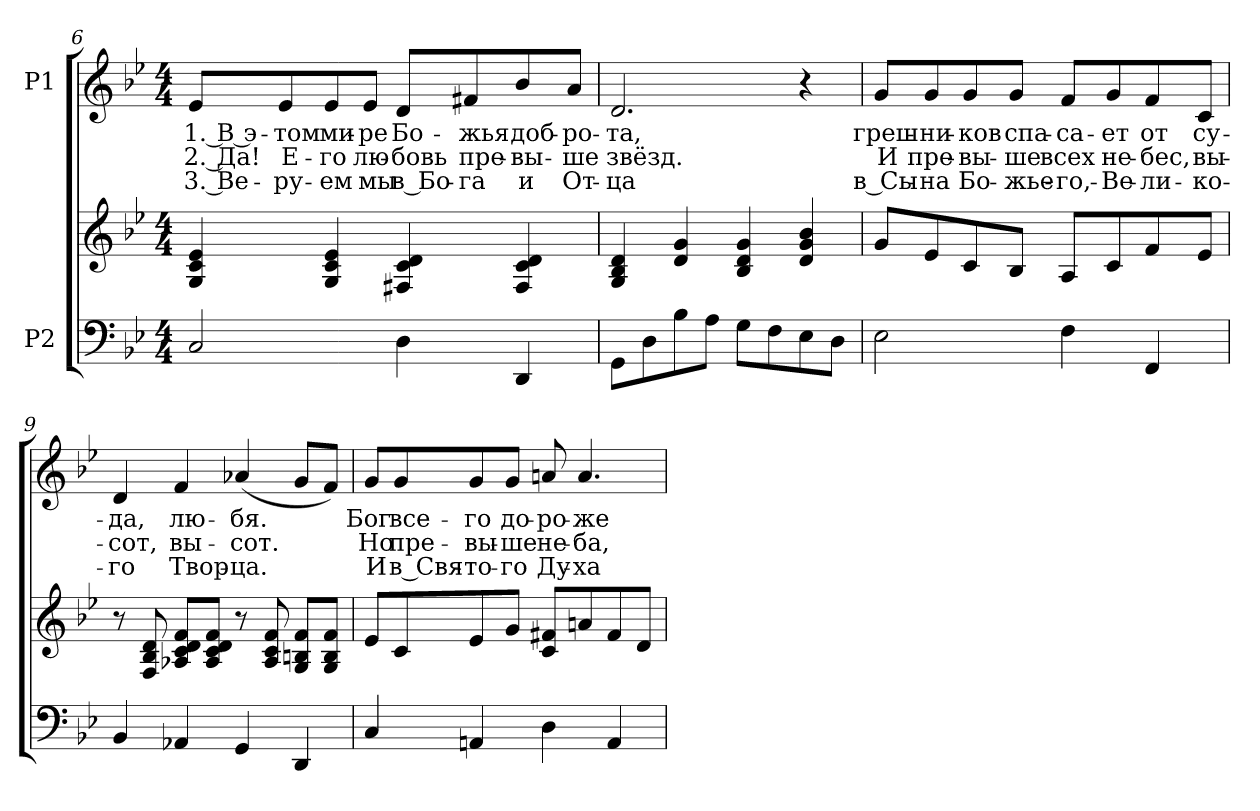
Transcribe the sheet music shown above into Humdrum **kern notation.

**kern	**kern	**kern	**text	**text	**text
*part2	*part2	*part1	*part1	*part1	*part1
*staff3	*staff2	*staff1	*staff1	*staff1	*staff1
*I"P2	*	*I"P1	*	*	*
*clefF4	*clefG2	*clefG2	*	*	*
*k[b-e-]	*k[b-e-]	*k[b-e-]	*	*	*
*B-:	*B-:	*B-:	*	*	*
*M4/4	*M4/4	*M4/4	*	*	*
=6	=6	=6	=6	=6	=6
!	!	!	!LO:LY:b:color=#000000	!LO:LY:b:color=#000000	!LO:LY:b:color=#000000
2Ci/	4Gi/ 4ci 4e-i	8e-i/L	1. В э-	2. Да!	3. Ве-
!	!	!	!LO:LY:b:color=#000000	!LO:LY:b:color=#000000	!LO:LY:b:color=#000000
.	.	8e-i/	-том	Е-	-ру-
!	!	!	!LO:LY:b:color=#000000	!LO:LY:b:color=#000000	!LO:LY:b:color=#000000
.	4Gi/ 4ci 4e-i	8e-i/	ми-	-го	-ем
!	!	!	!LO:LY:b:color=#000000	!LO:LY:b:color=#000000	!LO:LY:b:color=#000000
.	.	8e-i/J	-ре	лю-	мы
!	!	!	!LO:LY:b:color=#000000	!LO:LY:b:color=#000000	!LO:LY:b:color=#000000
4Di\	4F#Xi/ 4ci 4di	8di/L	Бо-	-бовь	в Бо-
!	!	!	!LO:LY:b:color=#000000	!LO:LY:b:color=#000000	!LO:LY:b:color=#000000
.	.	8f#Xi/	-жья	пре-	-га
!	!	!	!LO:LY:b:color=#000000	!LO:LY:b:color=#000000	!LO:LY:b:color=#000000
4DDi/	4F#i/ 4ci 4di	8b-i/	доб-	-вы-	и
!	!	!	!LO:LY:b:color=#000000	!LO:LY:b:color=#000000	!LO:LY:b:color=#000000
.	.	8ai/J	-ро-	-ше	От-
=7	=7	=7	=7	=7	=7
!	!	!	!LO:LY:b:color=#000000	!LO:LY:b:color=#000000	!LO:LY:b:color=#000000
8GGi\L	4Gi/ 4B-i 4di	2.di/	-та,	звёзд.	-ца
8Di\	.	.	.	.	.
8B-i\	4di/ 4gi	.	.	.	.
8Ai\J	.	.	.	.	.
8Gi\L	4B-i/ 4di 4gi	.	.	.	.
8Fi\	.	.	.	.	.
8E-i\	4di/ 4gi 4b-i	4r	.	.	.
8Di\J	.	.	.	.	.
!!LO:LB:g=z
=8	=8	=8	=8	=8	=8
!	!	!	!LO:LY:b:color=#000000	!LO:LY:b:color=#000000	!LO:LY:b:color=#000000
2E-i\	8gi/L	8gi/L	греш-	И	в Сы-
!	!	!	!LO:LY:b:color=#000000	!LO:LY:b:color=#000000	!LO:LY:b:color=#000000
.	8e-i/	8gi/	-ни-	пре-	-на
!	!	!	!LO:LY:b:color=#000000	!LO:LY:b:color=#000000	!LO:LY:b:color=#000000
.	8ci/	8gi/	-ков	-вы-	Бо-
!	!	!	!LO:LY:b:color=#000000	!LO:LY:b:color=#000000	!LO:LY:b:color=#000000
.	8B-i/J	8gi/J	спа-	-ше	-жье-
!	!	!	!LO:LY:b:color=#000000	!LO:LY:b:color=#000000	!LO:LY:b:color=#000000
4Fi\	8Ai/L	8fi/L	-са-	всех	-го,-
!	!	!	!LO:LY:b:color=#000000	!LO:LY:b:color=#000000	!LO:LY:b:color=#000000
.	8ci/	8gi/	-ет	не-	-Ве-
!	!	!	!LO:LY:b:color=#000000	!LO:LY:b:color=#000000	!LO:LY:b:color=#000000
4FFi/	8fi/	8fi/	от	-бес,	-ли-
!	!	!	!LO:LY:b:color=#000000	!LO:LY:b:color=#000000	!LO:LY:b:color=#000000
.	8e-i/J	8ci/J	су-	вы-	-ко-
=9	=9	=9	=9	=9	=9
!	!	!	!LO:LY:b:color=#000000	!LO:LY:b:color=#000000	!LO:LY:b:color=#000000
4BB-i/	8r	4di/	-да,	-сот,	-го
.	8Fi/ 8B-i 8di	.	.	.	.
!	!	!	!LO:LY:b:color=#000000	!LO:LY:b:color=#000000	!LO:LY:b:color=#000000
4AA-Xi/	8A-Xi/ 8ci 8di 8fiL	4fi/	лю-	вы-	Твор-
.	8A-i/ 8ci 8di 8fiJ	.	.	.	.
!	!	!	!LO:LY:b:color=#000000	!LO:LY:b:color=#000000	!LO:LY:b:color=#000000
4GGi/	8r	(4a-Xi/	-бя.	-сот.	-ца.
.	8A-i/ 8ci 8fi	.	.	.	.
4DDi/	8Gi/ 8Bni 8fiL	8gi/L	.	.	.
.	8Gi/ 8Bi 8fiJ	8fi/J)	.	.	.
=10	=10	=10	=10	=10	=10
!	!	!	!LO:LY:b:color=#000000	!LO:LY:b:color=#000000	!LO:LY:b:color=#000000
4Ci/	8e-i/L	8gi/L	Бог	Но	И
!	!	!	!LO:LY:b:color=#000000	!LO:LY:b:color=#000000	!LO:LY:b:color=#000000
.	8ci/	8gi/	все-	пре-	в Свя-
!	!	!	!LO:LY:b:color=#000000	!LO:LY:b:color=#000000	!LO:LY:b:color=#000000
4AAni/	8e-i/	8gi/	-го	-вы-	-то-
!	!	!	!LO:LY:b:color=#000000	!LO:LY:b:color=#000000	!LO:LY:b:color=#000000
.	8gi/J	8gi/J	до-	-ше	-го
!	!	!	!LO:LY:b:color=#000000	!LO:LY:b:color=#000000	!LO:LY:b:color=#000000
4Di\	8ci/ 8f#XiL	8ani/	-ро-	не-	Ду-
!	!	!	!LO:LY:b:color=#000000	!LO:LY:b:color=#000000	!LO:LY:b:color=#000000
.	8ani/	4.ai/	-же	-ба,-	-ха
4AAi/	8f#i/	.	.	.	.
.	8di/J	.	.	.	.
=	=	=	=	=	=
*-	*-	*-	*-	*-	*-
